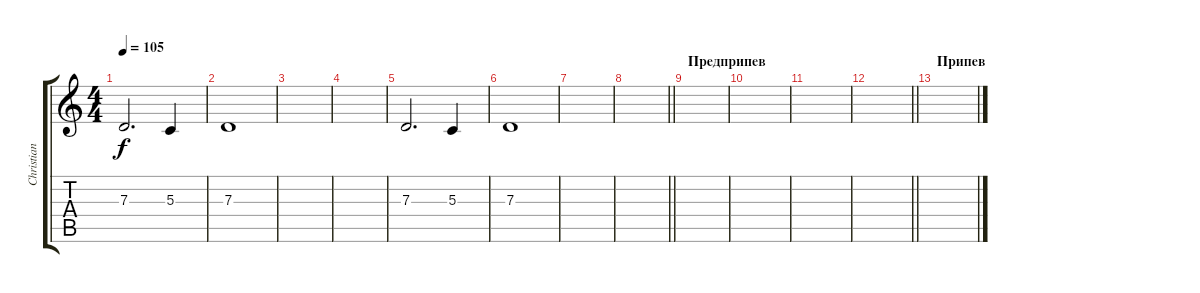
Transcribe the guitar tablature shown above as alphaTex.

\track ("Christian Lorenz" "Christian ") {instrument pad2warm}
\staff {score tabs}
\tuning (E4 C4 G3 C3 G2 C2) {hide}
\ts (4 4)
\tempo 105
\clef g2
\ks c
7.3.2{d dy f} 5.3.4 |
7.3.1 |
|
|
7.3.2{d} 5.3.4 |
7.3.1 |
|
\barLineRight lightlight
|
\section ("" "Предприпев")
|
|
|
\barLineRight lightlight
|
\section ("" "Припев")
